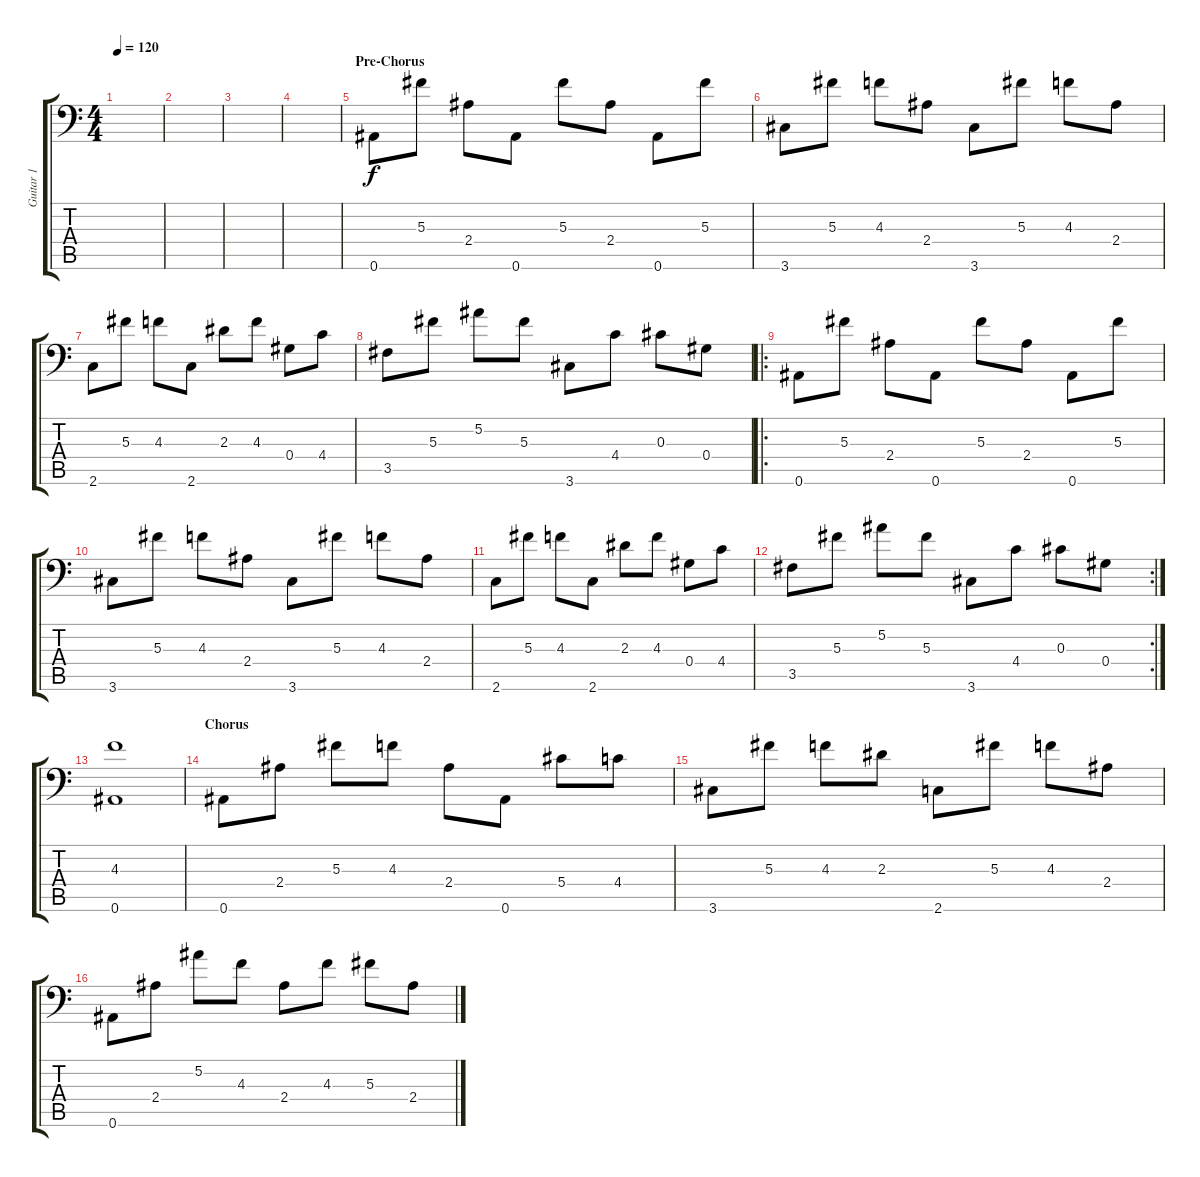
\track ("Guitar 1" "Guitar 1") {instrument acousticguitarsteel}
\staff {score tabs}
\tuning (Bb3 F3 Db3 Ab2 Eb2 Bb1) {hide}
\ts (4 4)
\tempo 120
\clef f4
\ks c
|
|
|
|
\section ("" "Pre-Chorus")
0.6.8 5.3.8 2.4.8 0.6.8 5.3.8 2.4.8 0.6.8 5.3.8 |
3.6.8 5.3.8 4.3.8 2.4.8 3.6.8 5.3.8 4.3.8 2.4.8 |
2.6.8 5.3.8 4.3.8 2.6.8 2.3.8 4.3.8 0.4.8 4.4.8 |
3.5.8 5.3.8 5.2.8 5.3.8 3.6.8 4.4.8 0.3.8 0.4.8 |
\ro
0.6.8 5.3.8 2.4.8 0.6.8 5.3.8 2.4.8 0.6.8 5.3.8 |
3.6.8 5.3.8 4.3.8 2.4.8 3.6.8 5.3.8 4.3.8 2.4.8 |
2.6.8 5.3.8 4.3.8 2.6.8 2.3.8 4.3.8 0.4.8 4.4.8 |
\rc 2
3.5.8 5.3.8 5.2.8 5.3.8 3.6.8 4.4.8 0.3.8 0.4.8 |
(4.3 0.6).1 |
\section ("" "Chorus ")
0.6.8 2.4.8 5.3.8 4.3.8 2.4.8 0.6.8 5.4.8 4.4.8 |
3.6.8 5.3.8 4.3.8 2.3.8 2.6.8 5.3.8 4.3.8 2.4.8 |
0.6.8 2.4.8 5.2.8 4.3.8 2.4.8 4.3.8 5.3.8 2.4.8
